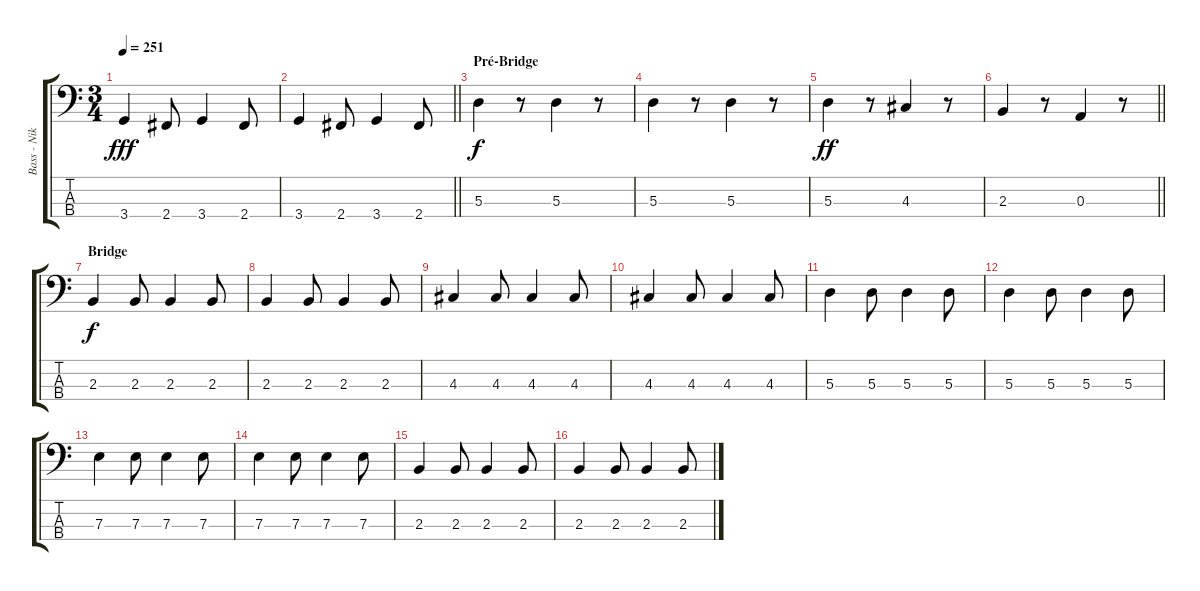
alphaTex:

\track ("Bass - Nikola" "Bass - Nik") {instrument electricbasspick}
\staff {score tabs}
\tuning (G2 D2 A1 E1) {hide}
\ts (3 4)
\tempo 251
\clef f4
\ks c
3.4.4{dy fff} 2.4.8 3.4.4 2.4.8 |
\barLineRight lightlight
3.4.4 2.4.8 3.4.4 2.4.8 |
\section ("" "Pré-Bridge")
5.3.4{dy f} r.8 5.3.4 r.8 |
5.3.4 r.8 5.3.4 r.8 |
5.3.4{dy ff} r.8 4.3.4 r.8 |
\barLineRight lightlight
2.3.4 r.8 0.3.4 r.8 |
\section ("" "Bridge")
2.3.4{dy f} 2.3.8 2.3.4 2.3.8 |
2.3.4 2.3.8 2.3.4 2.3.8 |
4.3.4 4.3.8 4.3.4 4.3.8 |
4.3.4 4.3.8 4.3.4 4.3.8 |
5.3.4 5.3.8 5.3.4 5.3.8 |
5.3.4 5.3.8 5.3.4 5.3.8 |
7.3.4 7.3.8 7.3.4 7.3.8 |
7.3.4 7.3.8 7.3.4 7.3.8 |
2.3.4 2.3.8 2.3.4 2.3.8 |
2.3.4 2.3.8 2.3.4 2.3.8
